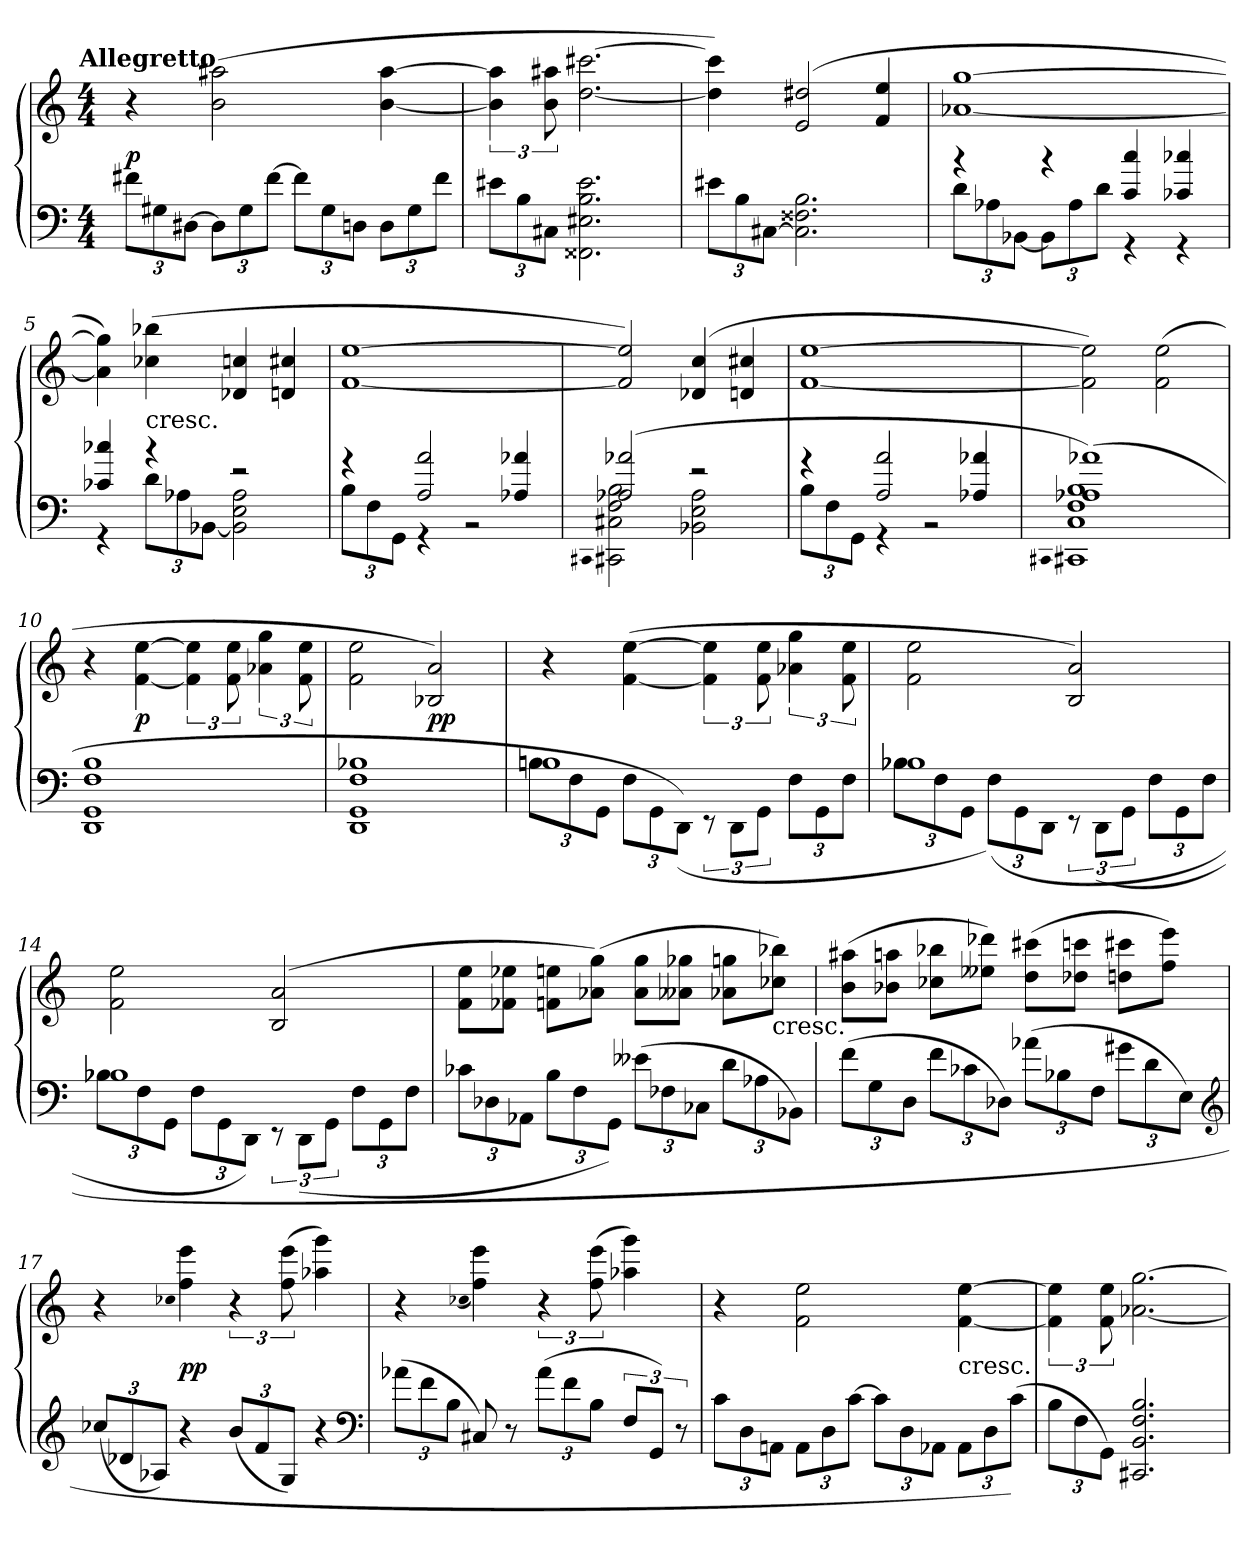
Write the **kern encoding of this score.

**kern	**kern	**dynam
*part1	*part1	*part1
*staff2	*staff1	*staff1/2
*clefF4	*clefG2	*
*k[]	*k[]	*
!!LO:TX:omd:t=Allegretto
*M4/4	*M4/4	*
*MM80	*MM80	*
=1	=1	=1
12f#X\L	4r	p
12G#X\	.	.
[12D#X\J	.	.
12D#\L]	(2b\ 2aa#X\	.
12G#\	.	.
[12f#\J	.	.
12f#\L]	.	.
12G#\	.	.
12Dn\J	.	.
12D\L	[4b\ [4aa#\	.
12G#\	.	.
12f#\J	.	.
=2	=2	=2
12e#X\L	6b]\ 6aa#]\	.
12B\	.	.
12C#X\J	12b\ 12aa#X\	.
2.FF##X\ 2.E#X\ 2.B\ 2.e#\	[2.dd\ [2.ccc#X\	.
=3	=3	=3
12e#X\L	4dd]\ 4ccc#]\)	.
12B\	.	.
[12C#X\J	.	.
2.C#]\ 2.F##X\ 2.B\	(2e/ 2dd#X/	.
.	4f/ 4ee/	.
=4	=4	=4
*^	*	*
4r	12d\L	[1a-X [1gg	.
.	12A-X\	.	.
.	[12BB-X\J	.	.
4r	12BB-\L]	.	.
.	12A-\	.	.
.	12d\J	.	.
4c/ 4cc/	4r	.	.
4c-X/ 4cc-X/	4r	.	.
=5	=5	=5	=5
4c-X/ 4cc-X/	4r	4a-]\ 4gg]\)	.
!	!	!LO:TX:c:t=cresc.	!
4r	12d\L	(4cc-X\ 4bb-X\	.
.	12A-X\	.	.
.	[12BB-X\J	.	.
2r	2BB-]\ 2E\ 2A-\	4d-X/ 4ccn/	.
.	.	4dn/ 4cc#X/	.
=6	=6	=6	=6
4r	12B\L	[1f [1ee	.
.	12F\	.	.
.	12GG\J	.	.
2A/ 2a/	4r	.	.
.	2r	.	.
4A-X/ 4a-X/	.	.	.
=7	=7	=7	=7
qCC#X	.	.	.
(2A-X/ 2a-X/	2CC#X\ 2C#X\ 2F\ 2B\	2f]/ 2ee]/)	.
2r	2BB-X\ 2E\ 2A-\	(4d-X/ 4cc/	.
.	.	4dn/ 4cc#X/	.
=8	=8	=8	=8
4r	12B\L	[1f [1ee	.
.	12F\	.	.
.	12GG\J	.	.
2A/ 2a/	4r	.	.
.	2r	.	.
4A-X/ 4a-X/	.	.	.
=9	=9	=9	=9
qCC#X	.	.	.
(1A-X 1a-X)	1CC#X 1C 1F 1B	2f]\ 2ee]\)	.
.	.	(2f\ 2ee\	.
*v	*v	*	*
=10	=10	=10
1DD 1GG 1F 1B	4r	.
.	[4f\ [4ee\	p
.	6f]\ 6ee]\	.
.	12f\ 12ee\	.
.	6a-X\ 6gg\	.
.	12f\ 12ee\	.
=11	=11	=11
1DD 1GG 1F 1B-X	2f\ 2ee\	.
.	2B-X/ 2a/)	pp
=12	=12	=12
*^	*	*
1Bn	12Bn\L	4r	.
.	12F\	.	.
.	12GG\J	.	.
.	12F\L	([4f\ [4ee\	.
.	12GG\	.	.
.	(12DD\J)	.	.
.	12r	6f]\ 6ee]\	.
.	12DD\L	.	.
.	12GG\J	12f\ 12ee\	.
.	12F\L	6a-X\ 6gg\	.
.	12GG\	.	.
.	12F\J	12f\ 12ee\	.
=13	=13	=13	=13
1B-X	12B-X\L	2f\ 2ee\	.
.	12F\	.	.
.	12GG\J	.	.
.	(12F\L)	.	.
.	12GG\	.	.
.	12DD\J	.	.
.	12r	2B/ 2a/)	.
.	(12DD\L	.	.
.	12GG\J	.	.
.	12F\L	.	.
.	12GG\	.	.
.	12F\J	.	.
=14	=14	=14	=14
1B-X	12B-X\L	2f\ 2ee\	.
.	12F\	.	.
.	12GG\J	.	.
.	12F\L	.	.
.	12GG\	.	.
.	12DD\J)	.	.
.	12r	(2B/ 2a/	.
.	(12DD\L	.	.
.	12GG\J	.	.
.	12F\L	.	.
.	12GG\	.	.
.	12F\J	.	.
*v	*v	*	*
=15	=15	=15
12c-X\L	8f\ 8ee\L	.
12D-X\	.	.
.	8f-X\ 8ee-X\J	.
12AA-X\J	.	.
12B\L	8fn\ 8een\L	.
12F\	.	.
.	(8a-X\ 8gg\J)	.
12GG\J)	.	.
(12e--X\L	8a-\ 8gg\L	.
12F-X\	.	.
.	8a--X\ 8gg-X\J	.
12C-X\J	.	.
12d\L	8a-X\ 8ggn\L	.
12A-X\	.	.
!	!LO:TX:c:t=cresc.	!
.	8cc-X\ 8bb-X\J)	.
12BB-X\J)	.	.
=16	=16	=16
(12f\L	(8b\ 8aa#X\L	.
12G\	.	.
.	8b-X\ 8aan\J	.
12D\J	.	.
12f\L	8cc-X\ 8bb-X\L	.
12c-X\	.	.
.	8ee--X\ 8ddd-X\J)	.
12D-X\J)	.	.
(12a-X\L	(8dd\ 8ccc#X\L	.
12B-X\	.	.
.	8dd-X\ 8cccn\J	.
12F\J	.	.
12g#X\L	8ddn\ 8ccc#X\L	.
12d\	.	.
.	8ff\ 8eee\J)	.
12E\J)	.	.
*clefG2	*	*
=17	=17	=17
(12cc-X/L	4r	.
12d-X/	.	.
12A-X/J)	.	.
.	qcc-X	.
4r	4ff\ 4eee\	pp
(12b/L	6r	.
12f/	.	.
12G/J)	(12ff\ 12eee\	.
4r	4aa-X\ 4ggg\)	.
*clefF4	*	*
=18	=18	=18
(12a-X\L	4r	.
12f\	.	.
12B\J	.	.
.	(qcc-X	.
8C#X/)	4ff\ 4eee\)	.
8r	.	.
(12a-\L	6r	.
12f\	.	.
12B\J	(12ff\ 12eee\	.
12F/L	4aa-X\ 4ggg\)	.
12GG/J)	.	.
12r	.	.
=19	=19	=19
12c\L	4r	.
12D\	.	.
12AAn\J	.	.
12AA\L	2f\ 2ee\	.
12D\	.	.
[12c\J	.	.
12c\L]	.	.
12D\	.	.
12AA-X\J	.	.
!	!LO:TX:c:t=cresc.	!
12AA-\L	[4f\ [4ee\	.
12D\	.	.
(12c\J)	.	.
=20	=20	=20
12B\L	6f]\ 6ee]\	.
12F\	.	.
12GG\J)	12f\ 12ee\	.
2.CC#X/ 2.BB/ 2.F/ 2.B/	[2.a-X\ [2.gg\	.
=	=	=
*-	*-	*-
